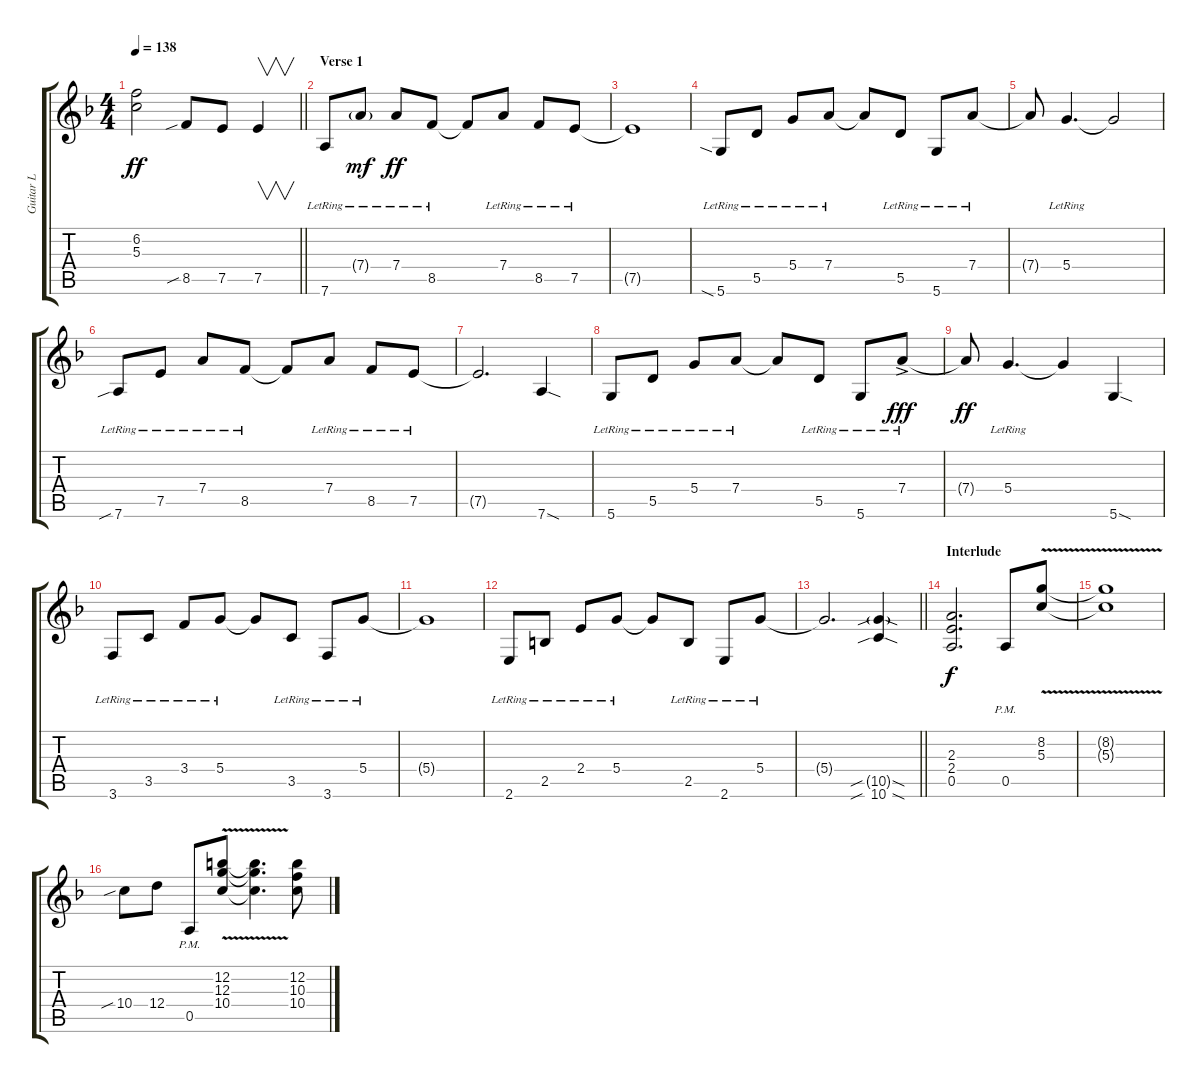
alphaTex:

\track ("Guitar L" "Guitar L") {instrument overdrivenguitar}
\staff {score tabs}
\tuning (E4 B3 G3 D3 A2 D2) {hide}
\ts (4 4)
\tempo 138
\clef g2
\barLineRight lightlight
\ks f
(6.2{t} 5.3{t}).2{dy ff} 8.5{sib}.8 7.5.8 7.5.4{v} |
\section ("" "Verse 1")
7.6{lr}.8{instrument electricguitarclean} 7.4{g lr}.8{dy mf} 7.4{lr}.8{dy ff} 8.5{lr}.8 8.5{t}.8 7.4{lr}.8 8.5{lr}.8 7.5{lr}.8 |
7.5{t}.1 |
5.6{sia lr}.8 5.5{lr}.8 5.4{lr}.8 7.4{lr}.8 7.4{t}.8 5.5{lr}.8 5.6{lr}.8 7.4{lr}.8 |
7.4{t}.8 5.4{lr}.4{d} 5.4{t}.2 |
7.6{sib lr}.8 7.5{lr}.8 7.4{lr}.8 8.5{lr}.8 8.5{t}.8 7.4{lr}.8 8.5{lr}.8 7.5{lr}.8 |
7.5{t}.2{d} 7.6{sod}.4 |
5.6{lr}.8 5.5{lr}.8 5.4{lr}.8 7.4{lr}.8 7.4{t}.8 5.5{lr}.8 5.6{lr}.8 7.4{ac lr}.8{dy fff} |
7.4{t}.8{dy ff} 5.4{lr}.4{d} 5.4{t}.4 5.6{sod}.4 |
3.6{lr}.8 3.5{lr}.8 3.4{lr}.8 5.4{lr}.8 5.4{t}.8 3.5{lr}.8 3.6{lr}.8 5.4{lr}.8 |
5.4{t}.1 |
2.6{lr}.8 2.5{lr}.8 2.4{lr}.8 5.4{lr}.8 5.4{t}.8 2.5{lr}.8 2.6{lr}.8 5.4{lr}.8 |
\barLineRight lightlight
5.4{t}.2{d} (10.5{sib sod g} 10.6{sib sod}).4{instrument overdrivenguitar} |
\section ("" "Interlude")
(2.3 2.4 0.5).2{d dy f} 0.5{pm}.8 (8.2{v} 5.3{v}).8 |
(8.2{v t} 5.3{v t}).1 |
10.4{sib}.8 12.4.8 0.5{pm}.8 (12.2{v} 12.3{v} 10.4{v}).8 (12.2{v t} 12.3{v t} 10.4{v t}).4{d} (12.2 10.3 10.4).8
